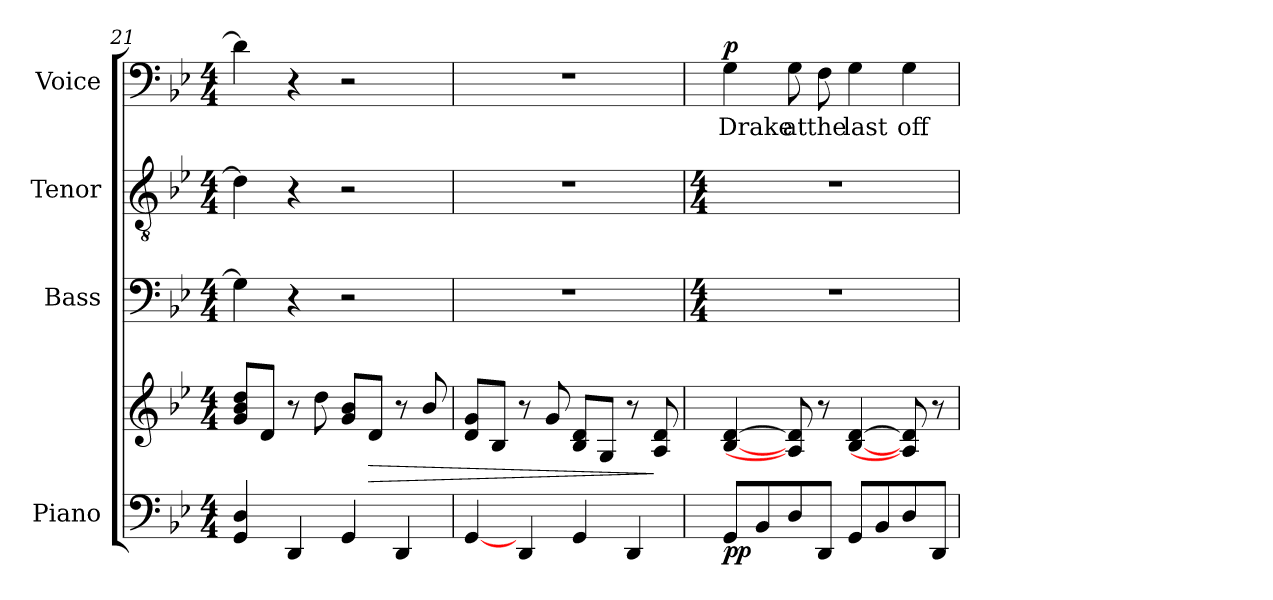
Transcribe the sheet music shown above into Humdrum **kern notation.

**kern	**kern	**dynam	**kern	**kern	**kern	**text	**dynam
*part4	*part4	*part4	*part3	*part2	*part1	*part1	*part1
*staff5	*staff4	*staff4/5	*staff3	*staff2	*staff1	*staff1	*staff1
*I"Piano	*	*	*I"Bass	*I"Tenor	*I"Voice	*	*
*	*	*	*I'B	*I'T	*	*	*
*clefF4	*clefG2	*	*clefF4	*clefGv2	*clefF4	*	*
*k[b-e-]	*k[b-e-]	*	*k[b-e-]	*k[b-e-]	*k[b-e-]	*	*
*B-:	*B-:	*	*B-:	*B-:	*B-:	*	*
*M4/4	*M4/4	*	*M4/4	*M4/4	*M4/4	*	*
=21	=21	=21	=21	=21	=21	=21	=21
4GG 4D	8g 8b- 8ddL	.	4G]	4d]	4d]	.	.
.	8dJ	.	.	.	.	.	.
4DD	8r	.	4r	4r	4r	.	.
.	8dd	.	.	.	.	.	.
4GG	8g 8b-L	.	2r	2r	2r	.	.
!	!	!LO:HP:b	!	!	!	!	!
.	8dJ	>	.	.	.	.	.
4DD	8r	.	.	.	.	.	.
.	8b-/	.	.	.	.	.	.
=22	=22	=22	=22	=22	=22	=22	=22
[4GG	8d 8gL	.	1r	1r	1r	.	.
.	8B-J	.	.	.	.	.	.
4DD	8r	.	.	.	.	.	.
.	8g	.	.	.	.	.	.
4GG	8B- 8dL	.	.	.	.	.	.
.	8GJ	.	.	.	.	.	.
4DD	8r	.	.	.	.	.	.
.	8A 8d	]	.	.	.	.	.
!!LO:LB:g=z
=23	=23	=23	=23	=23	=23	=23	=23
*	*	*	*M4/4	*M4/4	*	*	*
!	!	!LO:DY:b=2	!	!	!	!LO:LY:b	!
!	!	!LO:DY:n=1:b	!	!	!	!	!LO:DY:b
8GGL	[4B- [4d	p p	1r	1r	4G	Drake	p
8BB-	.	.	.	.	.	.	.
!	!	!	!	!	!	!LO:LY:b	!
8D	8A] 8d]	.	.	.	8G	at	.
!	!	!	!	!	!	!LO:LY:b	!
8DDJ	8r	.	.	.	8F	the	.
!	!	!	!	!	!	!LO:LY:b	!
8GGL	[4B- [4d	.	.	.	4G	last	.
8BB-	.	.	.	.	.	.	.
!	!	!	!	!	!	!LO:LY:b	!
8D	8A] 8d]	.	.	.	4G	off	.
8DDJ	8r	.	.	.	.	.	.
=	=	=	=	=	=	=	=
*-	*-	*-	*-	*-	*-	*-	*-
